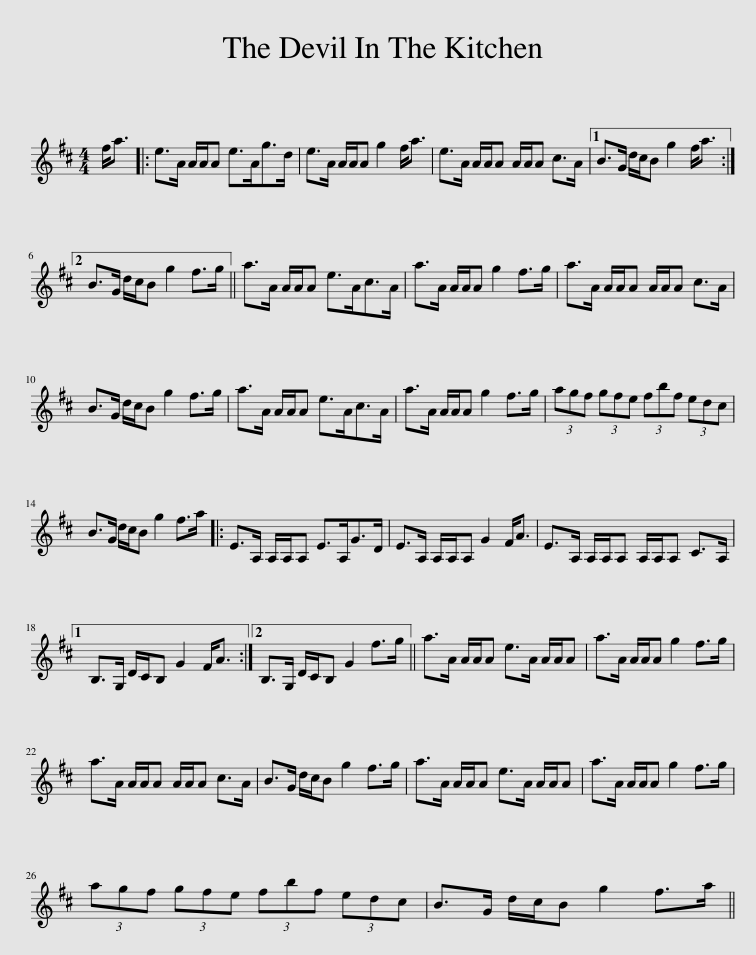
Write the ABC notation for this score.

X:1
L:1/8
M:4/4
I:linebreak $
K:D
V:1 treble
V:1
 f<a |: e>A A/A/A e>Ag>d | e>A A/A/A g2 f<a | e>A A/A/A A/A/A c>A |1 B>G d/c/B g2 f<a :|2$ %5
 B>G d/c/B g2 f>g || a>A A/A/A e>Ac>A | a>A A/A/A g2 f>g | a>A A/A/A A/A/A c>A |$ B>G d/c/B g2 f>g | %10
 a>A A/A/A e>Ac>A | a>A A/A/A g2 f>g | (3agf (3gfe (3fbf (3edc |$ B>G d/c/B g2 f>a |: E>A, A,/A,/A, E>A,G>D | %15
 E>A, A,/A,/A, G2 F<A | E>A, A,/A,/A, A,/A,/A, C>A, |1$ B,>G, D/C/B, G2 F<A :|2 B,>G, D/C/B, G2 f>g || a>A A/A/A e>A A/A/A | %20
 a>A A/A/A g2 f>g |$ a>A A/A/A A/A/A c>A | B>G d/c/B g2 f>g | a>A A/A/A e>A A/A/A | a>A A/A/A g2 f>g |$ %25
 (3agf (3gfe (3fbf (3edc | B>G d/c/B g2 f>a || %27
